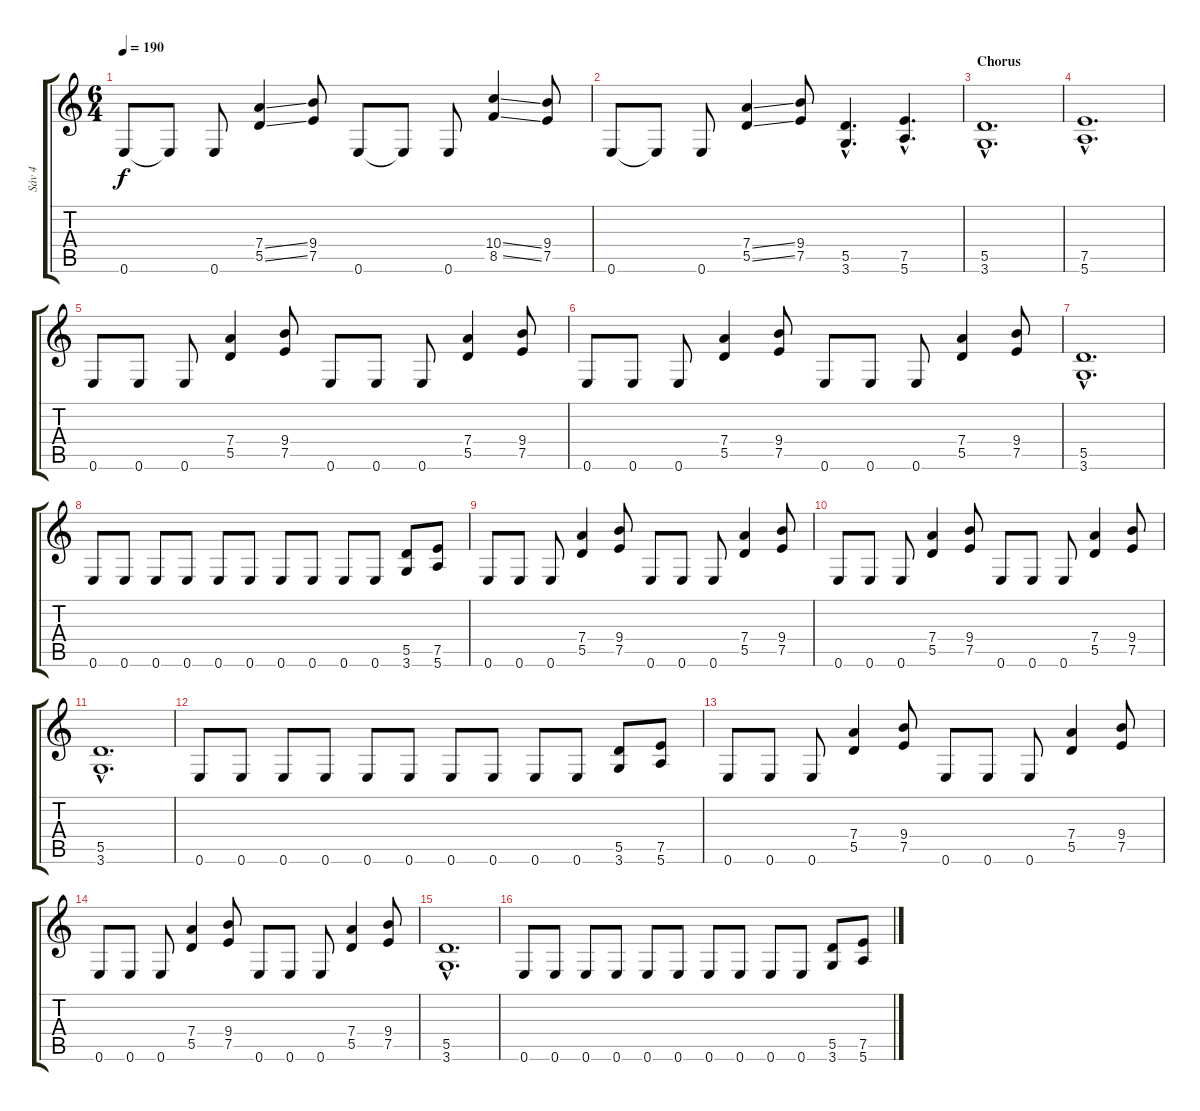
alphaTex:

\track ("Sáv 4" "Sáv 4") {instrument overdrivenguitar}
\staff {score tabs}
\tuning (E4 B3 G3 D3 A2 E2) {hide}
\ts (6 4)
\tempo 190
\clef g2
\ks c
0.6.8{dy f} 0.6{t}.8 0.6.8 (7.4{ss} 5.5{ss}).4 (9.4 7.5).8 0.6.8 0.6{t}.8 0.6.8 (10.4{ss} 8.5{ss}).4 (9.4 7.5).8 |
0.6.8 0.6{t}.8 0.6.8 (7.4{ss} 5.5{ss}).4 (9.4 7.5).8 (5.5{hac} 3.6{hac}).4{d} (7.5{hac} 5.6{hac}).4{d} |
\section ("" "Chorus")
(5.5{hac} 3.6{hac}).1{d} |
(7.5{hac} 5.6{hac}).1{d} |
0.6.8 0.6.8 0.6.8 (7.4 5.5).4 (9.4 7.5).8 0.6.8 0.6.8 0.6.8 (7.4 5.5).4 (9.4 7.5).8 |
0.6.8 0.6.8 0.6.8 (7.4 5.5).4 (9.4 7.5).8 0.6.8 0.6.8 0.6.8 (7.4 5.5).4 (9.4 7.5).8 |
(5.5{hac} 3.6{hac}).1{d} |
0.6.8 0.6.8 0.6.8 0.6.8 0.6.8 0.6.8 0.6.8 0.6.8 0.6.8 0.6.8 (5.5 3.6).8 (7.5 5.6).8 |
0.6.8 0.6.8 0.6.8 (7.4 5.5).4 (9.4 7.5).8 0.6.8 0.6.8 0.6.8 (7.4 5.5).4 (9.4 7.5).8 |
0.6.8 0.6.8 0.6.8 (7.4 5.5).4 (9.4 7.5).8 0.6.8 0.6.8 0.6.8 (7.4 5.5).4 (9.4 7.5).8 |
(5.5{hac} 3.6{hac}).1{d} |
0.6.8 0.6.8 0.6.8 0.6.8 0.6.8 0.6.8 0.6.8 0.6.8 0.6.8 0.6.8 (5.5 3.6).8 (7.5 5.6).8 |
0.6.8 0.6.8 0.6.8 (7.4 5.5).4 (9.4 7.5).8 0.6.8 0.6.8 0.6.8 (7.4 5.5).4 (9.4 7.5).8 |
0.6.8 0.6.8 0.6.8 (7.4 5.5).4 (9.4 7.5).8 0.6.8 0.6.8 0.6.8 (7.4 5.5).4 (9.4 7.5).8 |
(5.5{hac} 3.6{hac}).1{d} |
0.6.8 0.6.8 0.6.8 0.6.8 0.6.8 0.6.8 0.6.8 0.6.8 0.6.8 0.6.8 (5.5 3.6).8 (7.5 5.6).8
